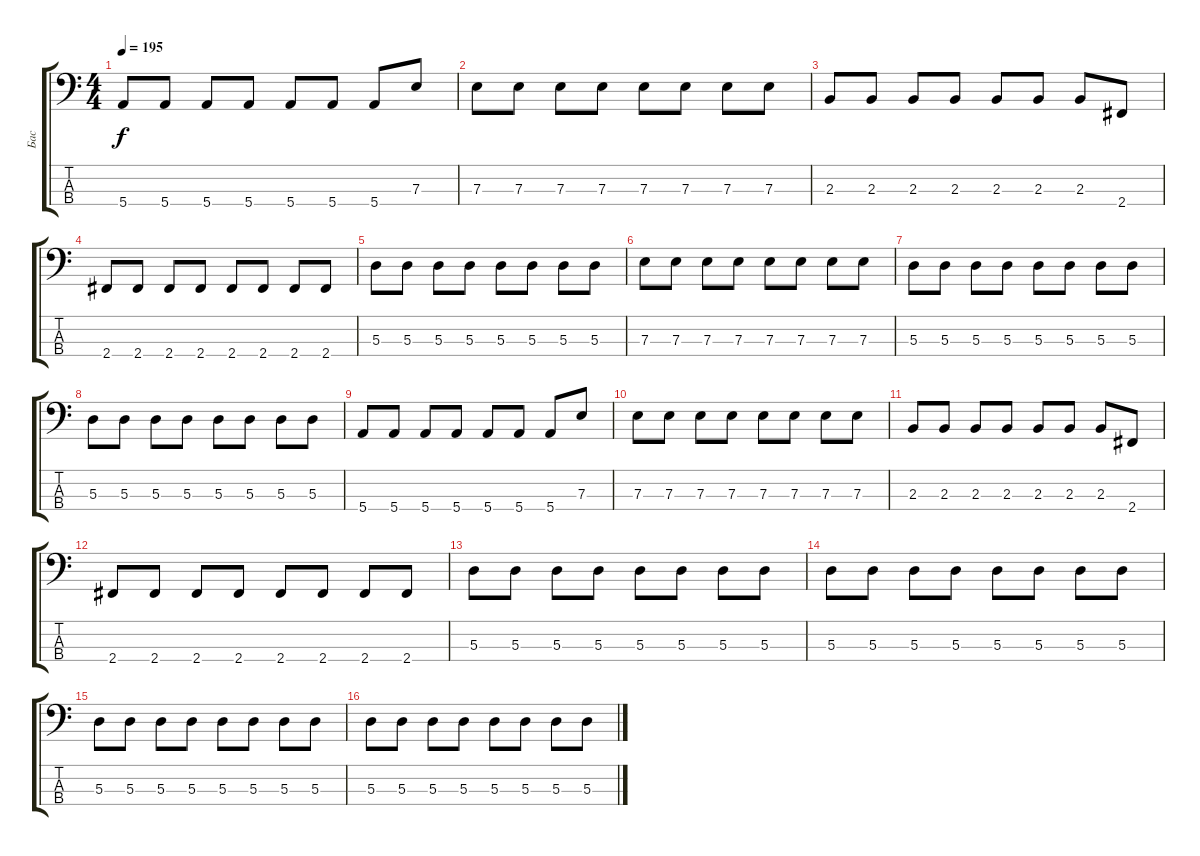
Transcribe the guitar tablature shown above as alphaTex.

\track ("Бас" "Бас") {instrument electricbasspick}
\staff {score tabs}
\tuning (G2 D2 A1 E1) {hide}
\ts (4 4)
\tempo 195
\clef f4
\ks c
5.4.8{dy f} 5.4.8 5.4.8 5.4.8 5.4.8 5.4.8 5.4.8 7.3.8 |
7.3.8 7.3.8 7.3.8 7.3.8 7.3.8 7.3.8 7.3.8 7.3.8 |
2.3.8 2.3.8 2.3.8 2.3.8 2.3.8 2.3.8 2.3.8 2.4.8 |
2.4.8 2.4.8 2.4.8 2.4.8 2.4.8 2.4.8 2.4.8 2.4.8 |
5.3.8 5.3.8 5.3.8 5.3.8 5.3.8 5.3.8 5.3.8 5.3.8 |
7.3.8 7.3.8 7.3.8 7.3.8 7.3.8 7.3.8 7.3.8 7.3.8 |
5.3.8 5.3.8 5.3.8 5.3.8 5.3.8 5.3.8 5.3.8 5.3.8 |
5.3.8 5.3.8 5.3.8 5.3.8 5.3.8 5.3.8 5.3.8 5.3.8 |
5.4.8 5.4.8 5.4.8 5.4.8 5.4.8 5.4.8 5.4.8 7.3.8 |
7.3.8 7.3.8 7.3.8 7.3.8 7.3.8 7.3.8 7.3.8 7.3.8 |
2.3.8 2.3.8 2.3.8 2.3.8 2.3.8 2.3.8 2.3.8 2.4.8 |
2.4.8 2.4.8 2.4.8 2.4.8 2.4.8 2.4.8 2.4.8 2.4.8 |
5.3.8 5.3.8 5.3.8 5.3.8 5.3.8 5.3.8 5.3.8 5.3.8 |
5.3.8 5.3.8 5.3.8 5.3.8 5.3.8 5.3.8 5.3.8 5.3.8 |
5.3.8 5.3.8 5.3.8 5.3.8 5.3.8 5.3.8 5.3.8 5.3.8 |
5.3.8 5.3.8 5.3.8 5.3.8 5.3.8 5.3.8 5.3.8 5.3.8
